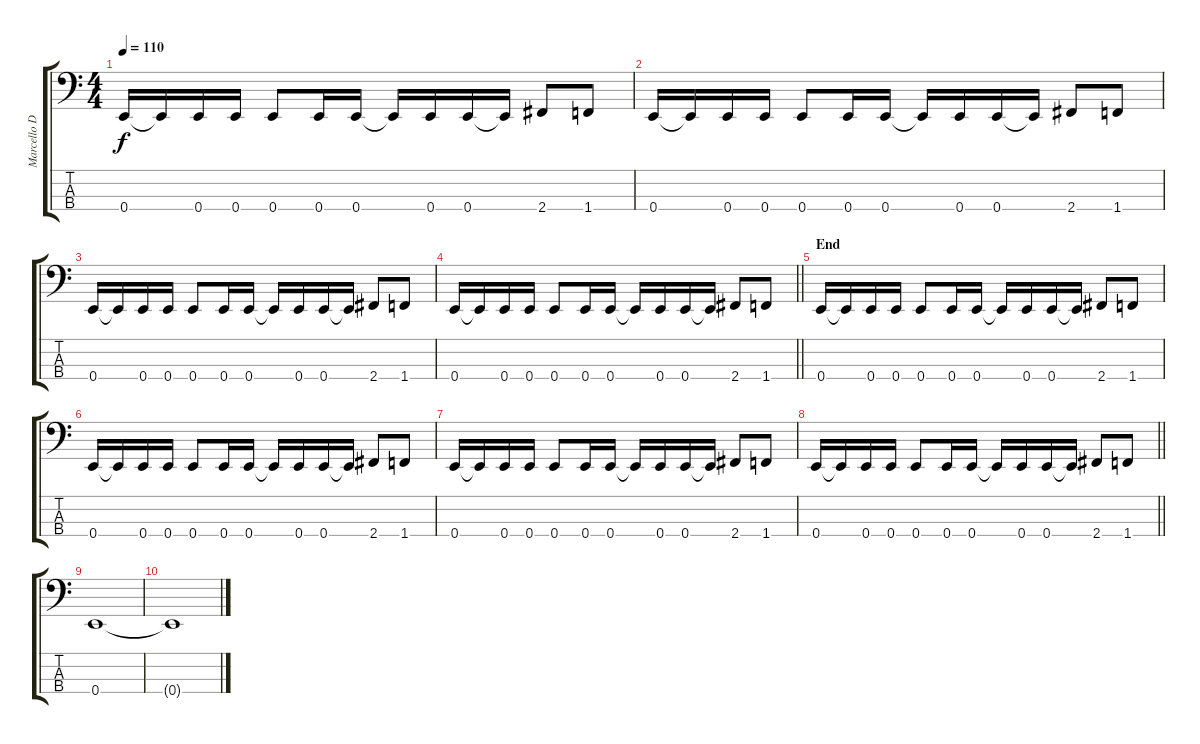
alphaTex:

\track ("Marcello D Rapp" "Marcello D") {instrument slapbass1}
\staff {score tabs}
\tuning (G2 D2 A1 E1) {hide}
\ts (4 4)
\section ("" "")
\tempo 110
\clef f4
\ks c
0.4.16{dy f} 0.4{t}.16 0.4.16 0.4.16 0.4.8 0.4.16 0.4.16 0.4{t}.16 0.4.16 0.4.16 0.4{t}.16 2.4.8 1.4.8 |
0.4.16 0.4{t}.16 0.4.16 0.4.16 0.4.8 0.4.16 0.4.16 0.4{t}.16 0.4.16 0.4.16 0.4{t}.16 2.4.8 1.4.8 |
0.4.16 0.4{t}.16 0.4.16 0.4.16 0.4.8 0.4.16 0.4.16 0.4{t}.16 0.4.16 0.4.16 0.4{t}.16 2.4.8 1.4.8 |
\barLineRight lightlight
0.4.16 0.4{t}.16 0.4.16 0.4.16 0.4.8 0.4.16 0.4.16 0.4{t}.16 0.4.16 0.4.16 0.4{t}.16 2.4.8 1.4.8 |
\section ("" "End")
0.4.16 0.4{t}.16 0.4.16 0.4.16 0.4.8 0.4.16 0.4.16 0.4{t}.16 0.4.16 0.4.16 0.4{t}.16 2.4.8 1.4.8 |
0.4.16 0.4{t}.16 0.4.16 0.4.16 0.4.8 0.4.16 0.4.16 0.4{t}.16 0.4.16 0.4.16 0.4{t}.16 2.4.8 1.4.8 |
0.4.16 0.4{t}.16 0.4.16 0.4.16 0.4.8 0.4.16 0.4.16 0.4{t}.16 0.4.16 0.4.16 0.4{t}.16 2.4.8 1.4.8 |
\barLineRight lightlight
0.4.16 0.4{t}.16 0.4.16 0.4.16 0.4.8 0.4.16 0.4.16 0.4{t}.16 0.4.16 0.4.16 0.4{t}.16 2.4.8 1.4.8 |
0.4.1 |
0.4{t}.1
